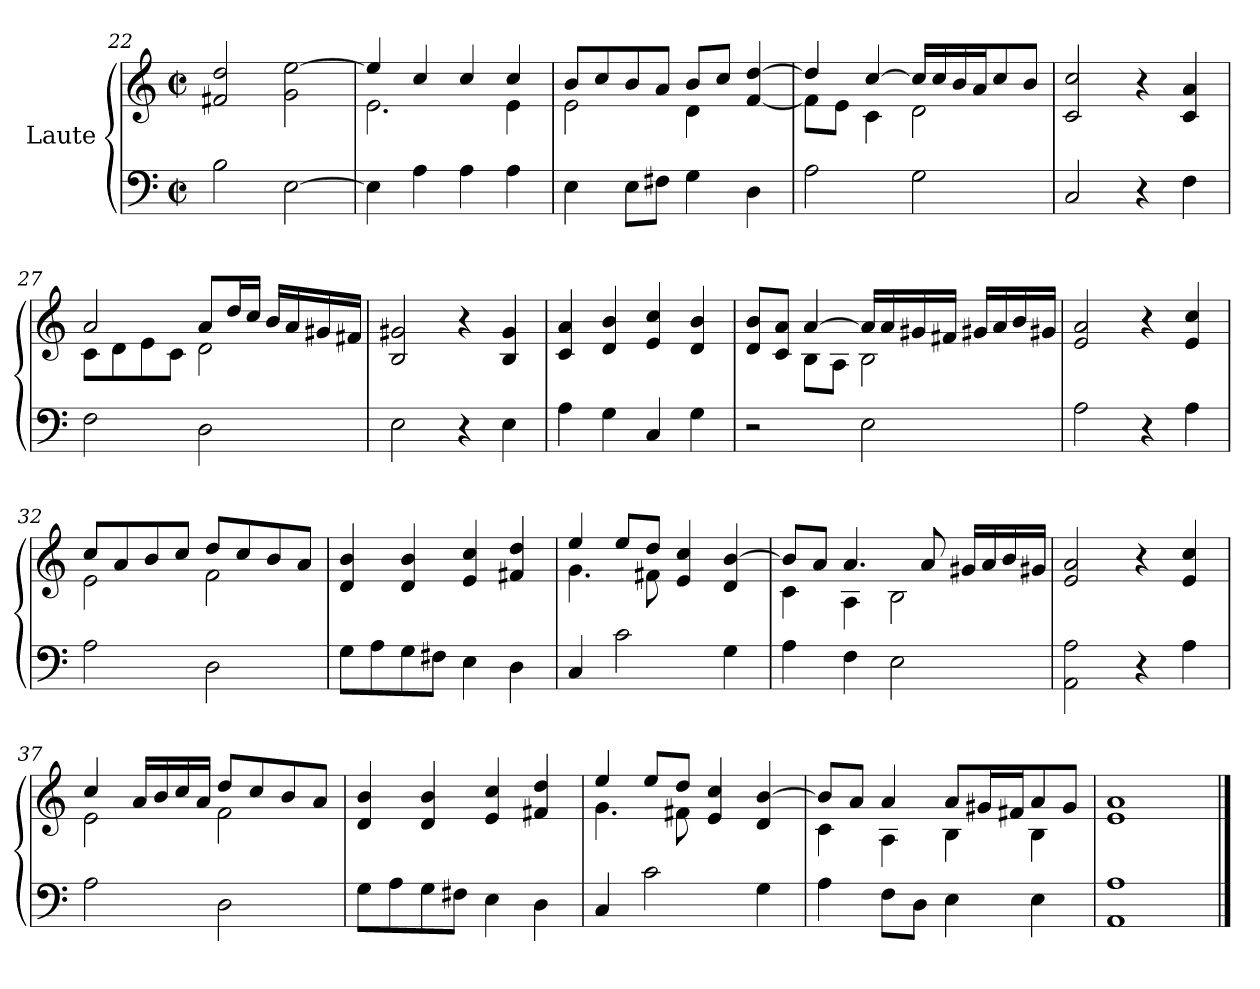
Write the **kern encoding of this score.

**kern	**kern
*part1	*part1
*staff2	*staff1
*I"Laute	*
*clefF4	*clefG2
*k[]	*k[]
*M2/2	*M2/2
*met(c|)	*met(c|)
=22	=22
2B\	2f#X/ 2dd/
[2E\	2g\ [2ee\
!!LO:LB:g=z
=23	=23
*	*^
4E\]	4ee/]	2.e\
4A\	4cc/	.
4A\	4cc/	.
4A\	4cc/	4e\
=24	=24	=24
4E\	8b/L	2e\
.	8cc/	.
8E\L	8b/	.
8F#X\J	8a/J	.
4G\	8b/L	4d\
.	8cc/J	.
4D\	[4f/ [4dd/	4ryy
=25	=25	=25
2A\	4dd/]	8f\L]
.	.	8e\J
.	[4cc/	4c\
2G\	16cc/LL]	2d\
.	16cc/	.
.	16b/	.
.	16a/J	.
.	8cc/	.
.	8b/J	.
*	*v	*v
=26	=26
2C/	2c/ 2cc/
4r	4r
4F\	4c/ 4a/
!!LO:PB:g=z
=27	=27
*	*^
2F\	2a/	8c\L
.	.	8d\
.	.	8e\
.	.	8c\J
2D\	8a/L	2d\
.	16dd/L	.
.	16cc/JJ	.
.	16b/LL	.
.	16a/	.
.	16g#X/	.
.	16f#X/JJ	.
*	*v	*v
=28	=28
2E\	2B/ 2g#X/
4r	4r
4E\	4B/ 4g#/
=29	=29
4A\	4c/ 4a/
4G\	4d/ 4b/
4C/	4e/ 4cc/
4G\	4d/ 4b/
=30	=30
*	*^
2r	8d/ 8b/L	4ryy
.	8c/ 8a/J	.
.	[4a/	8B\L
.	.	8A\J
2E\	16a/LL]	2B\
.	16a/	.
.	16g#X/	.
.	16f#X/JJ	.
.	16g#X/LL	.
.	16a/	.
.	16b/	.
.	16g#X/JJ	.
*	*v	*v
=31	=31
2A\	2e/ 2a/
4r	4r
4A\	4e/ 4cc/
!!LO:LB:g=z
=32	=32
*	*^
2A\	8cc/L	2e\
.	8a/	.
.	8b/	.
.	8cc/J	.
2D\	8dd/L	2f\
.	8cc/	.
.	8b/	.
.	8a/J	.
*	*v	*v
=33	=33
8G\L	4d/ 4b/
8A\	.
8G\	4d/ 4b/
8F#X\J	.
4E\	4e/ 4cc/
4D\	4f#X/ 4dd/
=34	=34
*	*^
4C/	4ee/	4.g\
2c\	8ee/L	.
.	8dd/J	8f#X\
.	4e/ 4cc/	2ryy
4G\	4d/ [4b/	.
=35	=35	=35
4A\	8b/L]	4c\
.	8a/J	.
4F\	4.a/	4A\
2E\	.	2B\
.	8a/	.
.	16g#X/LL	.
.	16a/	.
.	16b/	.
.	16g#X/JJ	.
*	*v	*v
!!LO:LB:g=z
=36	=36
2AA\ 2A\	2e/ 2a/
4r	4r
4A\	4e/ 4cc/
=37	=37
*	*^
2A\	4cc/	2e\
.	16a/LL	.
.	16b/	.
.	16cc/	.
.	16a/JJ	.
2D\	8dd/L	2f\
.	8cc/	.
.	8b/	.
.	8a/J	.
*	*v	*v
=38	=38
8G\L	4d/ 4b/
8A\	.
8G\	4d/ 4b/
8F#X\J	.
4E\	4e/ 4cc/
4D\	4f#X/ 4dd/
=39	=39
*	*^
4C/	4ee/	4.g\
2c\	8ee/L	.
.	8dd/J	8f#X\
.	4e/ 4cc/	2ryy
4G\	4d/ [4b/	.
!!LO:LB:g=z	!!
=40	=40	=40
4A\	8b/L]	4c\
.	8a/J	.
8F\L	4a/	4A\
8D\J	.	.
4E\	8a/L	4B\
.	16g#X/L	.
.	16f#X/J	.
4E\	8a/	4B\
.	8g#/J	.
*	*v	*v
=41	=41
1AA 1A	1e 1a
==	==
*-	*-
